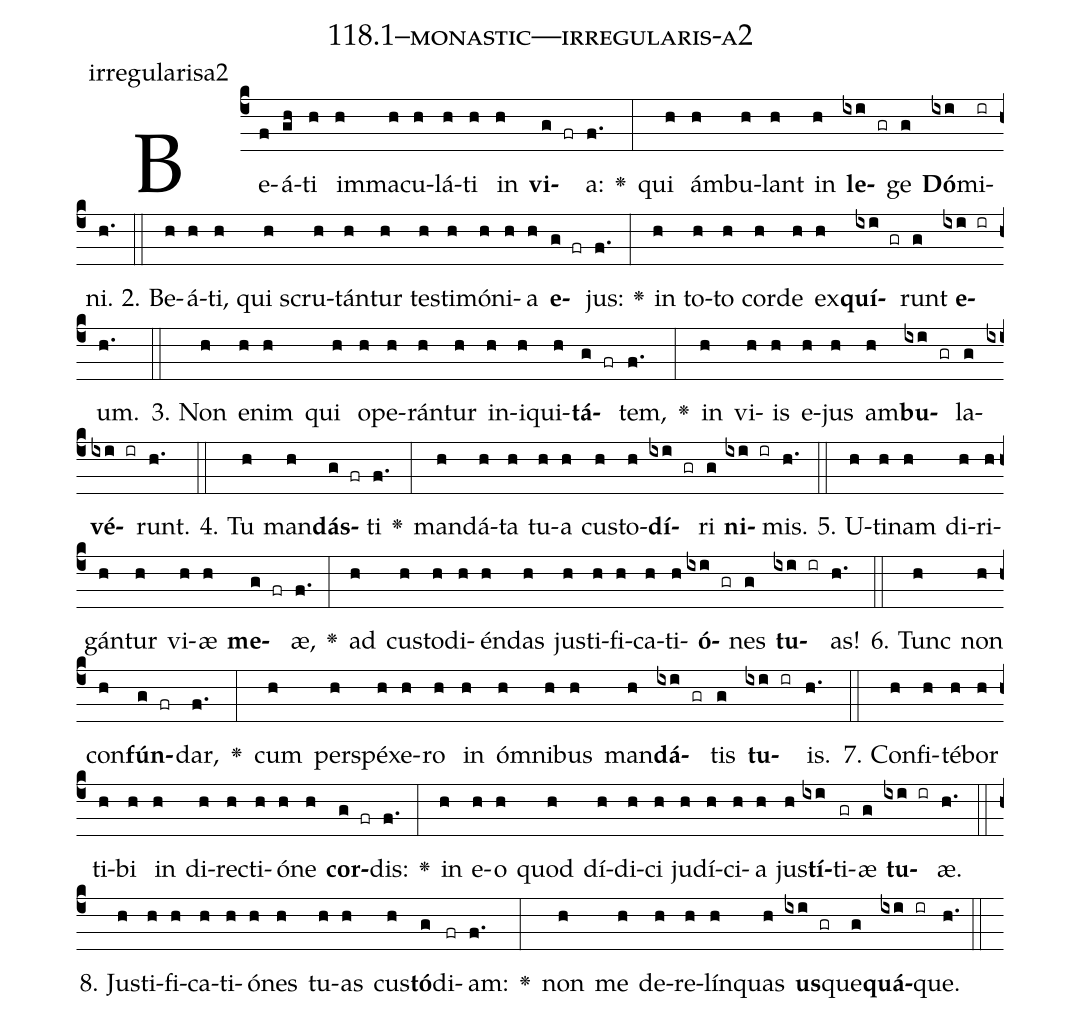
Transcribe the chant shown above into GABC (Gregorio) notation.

name: 118.1--monastic---irregularis-a2;
annotation: irregularisa2;
%%
(c4)Be(f)á(gh)ti(h) im(h)ma(h)cu(h)lá(h)ti(h) in(h) <b>vi</b>(g fr)a:(f.) <v>\greheightstar</v>(:) qui(h) ám(h)bu(h)lant(h) in(h) <b>le</b>(ixi gr)ge(g) <b>Dó</b>(ixi)mi(ir)ni.(h.) (::)
2. Be(h)á(h)ti,(h) qui(h) scru(h)tán(h)tur(h) tes(h)ti(h)mó(h)ni(h)a(h) <b>e</b>(g fr)jus:(f.) <v>\greheightstar</v>(:) in(h) to(h)to(h) cor(h)de(h) ex(h)<b>quí</b>(ixi gr)runt(g) <b>e</b>(ixi ir)um.(h.) (::)
3. Non(h) e(h)nim(h) qui(h) o(h)pe(h)rán(h)tur(h) in(h)i(h)qui(h)<b>tá</b>(g fr)tem,(f.) <v>\greheightstar</v>(:) in(h) vi(h)is(h) e(h)jus(h) am(h)<b>bu</b>(ixi gr)la(g)<b>vé</b>(ixi ir)runt.(h.) (::)
4. Tu(h) man(h)<b>dás</b>(g fr)ti(f.) <v>\greheightstar</v>(:) man(h)dá(h)ta(h) tu(h)a(h) cus(h)to(h)<b>dí</b>(ixi gr)ri(g) <b>ni</b>(ixi ir)mis.(h.) (::)
5. U(h)ti(h)nam(h) di(h)ri(h)gán(h)tur(h) vi(h)æ(h) <b>me</b>(g fr)æ,(f.) <v>\greheightstar</v>(:) ad(h) cus(h)to(h)di(h)én(h)das(h) jus(h)ti(h)fi(h)ca(h)ti(h)<b>ó</b>(ixi gr)nes(g) <b>tu</b>(ixi ir)as!(h.) (::)
6. Tunc(h) non(h) con(h)<b>fún</b>(g fr)dar,(f.) <v>\greheightstar</v>(:) cum(h) per(h)spé(h)xe(h)ro(h) in(h) óm(h)ni(h)bus(h) man(h)<b>dá</b>(ixi gr)tis(g) <b>tu</b>(ixi ir)is.(h.) (::)
7. Con(h)fi(h)té(h)bor(h) ti(h)bi(h) in(h) di(h)rec(h)ti(h)ó(h)ne(h) <b>cor</b>(g fr)dis:(f.) <v>\greheightstar</v>(:) in(h) e(h)o(h) quod(h) dí(h)di(h)ci(h) ju(h)dí(h)ci(h)a(h) jus(h)<b>tí</b>(ixi)ti(gr)æ(g) <b>tu</b>(ixi ir)æ.(h.) (::)
8. Jus(h)ti(h)fi(h)ca(h)ti(h)ó(h)nes(h) tu(h)as(h) cus(h)<b>tó</b>(g)di(fr)am:(f.) <v>\greheightstar</v>(:) non(h) me(h) de(h)re(h)lín(h)quas(h) <b>us</b>(ixi gr)que(g)<b>quá</b>(ixi ir)que.(h.) (::)
